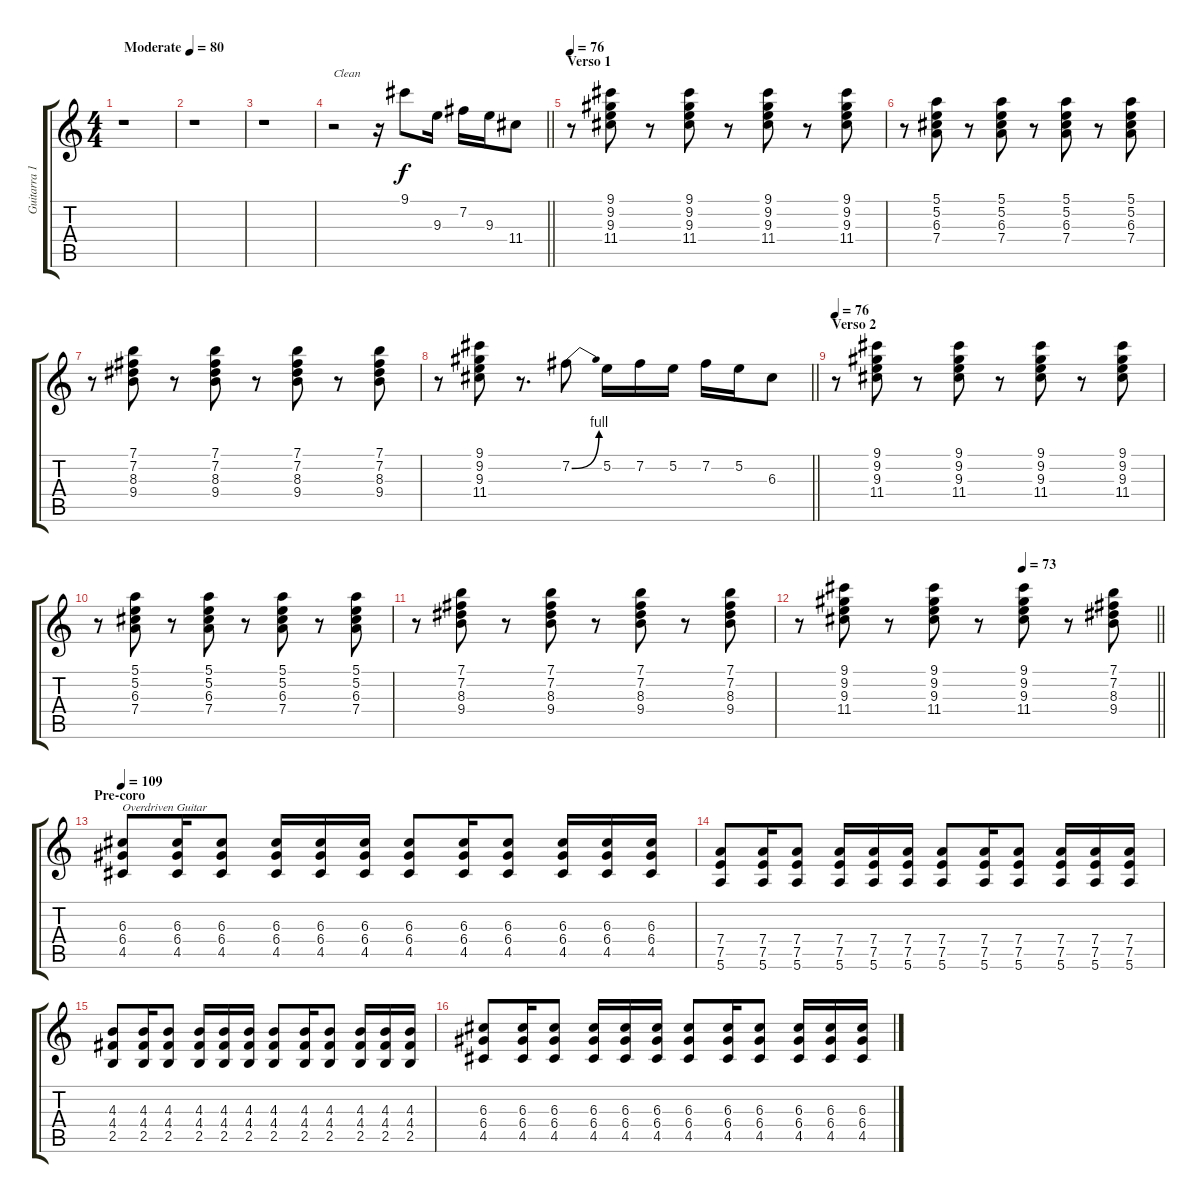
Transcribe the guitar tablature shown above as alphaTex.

\track ("Guitarra 1 (Alexis Korfiatis)" "Guitarra 1") {instrument electricguitarclean}
\staff {score tabs}
\tuning (E4 B3 G3 D3 A2 E2) {hide}
\ts (4 4)
\tempo (80 "Moderate")
\clef g2
\ks c
r.1{dy f instrument electricguitarclean} |
r.1 |
r.1 |
\barLineRight lightlight
r.2{txt "Clean"} r.16 9.1.8 9.3.16 7.2.16 9.3.16 11.4.8 |
\section ("" "Verso 1")
\tempo 76
r.8{volume 11} (9.1 9.2 9.3 11.4).8 r.8 (9.1 9.2 9.3 11.4).8 r.8 (9.1 9.2 9.3 11.4).8 r.8 (9.1 9.2 9.3 11.4).8 |
r.8 (5.1 5.2 6.3 7.4).8 r.8 (5.1 5.2 6.3 7.4).8 r.8 (5.1 5.2 6.3 7.4).8 r.8 (5.1 5.2 6.3 7.4).8 |
r.8 (7.1 7.2 8.3 9.4).8 r.8 (7.1 7.2 8.3 9.4).8 r.8 (7.1 7.2 8.3 9.4).8 r.8 (7.1 7.2 8.3 9.4).8 |
\barLineRight lightlight
r.8 (9.1 9.2 9.3 11.4).8 r.8{d} 7.2{be (bend 0 0 60 4)}.8 5.2.16 7.2.16 5.2.16 7.2.16 5.2.16 6.3.8 |
\section ("" "Verso 2")
\tempo 76
r.8 (9.1 9.2 9.3 11.4).8 r.8 (9.1 9.2 9.3 11.4).8 r.8 (9.1 9.2 9.3 11.4).8 r.8 (9.1 9.2 9.3 11.4).8 |
r.8 (5.1 5.2 6.3 7.4).8 r.8 (5.1 5.2 6.3 7.4).8 r.8 (5.1 5.2 6.3 7.4).8 r.8 (5.1 5.2 6.3 7.4).8 |
r.8 (7.1 7.2 8.3 9.4).8 r.8 (7.1 7.2 8.3 9.4).8 r.8 (7.1 7.2 8.3 9.4).8 r.8 (7.1 7.2 8.3 9.4).8 |
\tempo (73 0.625)
\barLineRight lightlight
r.8 (9.1 9.2 9.3 11.4).8 r.8 (9.1 9.2 9.3 11.4).8 r.8 (9.1 9.2 9.3 11.4).8 r.8 (7.1 7.2 8.3 9.4).8 |
\section ("" "Pre-coro")
\tempo 111
\tempo 109
(6.3 6.4 4.5).8{txt "Overdriven Guitar" volume 12 instrument overdrivenguitar} (6.3 6.4 4.5).16 (6.3 6.4 4.5).8 (6.3 6.4 4.5).16 (6.3 6.4 4.5).16 (6.3 6.4 4.5).16 (6.3 6.4 4.5).8 (6.3 6.4 4.5).16 (6.3 6.4 4.5).8 (6.3 6.4 4.5).16 (6.3 6.4 4.5).16 (6.3 6.4 4.5).16 |
(7.4 7.5 5.6).8 (7.4 7.5 5.6).16 (7.4 7.5 5.6).8 (7.4 7.5 5.6).16 (7.4 7.5 5.6).16 (7.4 7.5 5.6).16 (7.4 7.5 5.6).8 (7.4 7.5 5.6).16 (7.4 7.5 5.6).8 (7.4 7.5 5.6).16 (7.4 7.5 5.6).16 (7.4 7.5 5.6).16 |
(4.3 4.4 2.5).8 (4.3 4.4 2.5).16 (4.3 4.4 2.5).8 (4.3 4.4 2.5).16 (4.3 4.4 2.5).16 (4.3 4.4 2.5).16 (4.3 4.4 2.5).8 (4.3 4.4 2.5).16 (4.3 4.4 2.5).8 (4.3 4.4 2.5).16 (4.3 4.4 2.5).16 (4.3 4.4 2.5).16 |
(6.3 6.4 4.5).8 (6.3 6.4 4.5).16 (6.3 6.4 4.5).8 (6.3 6.4 4.5).16 (6.3 6.4 4.5).16 (6.3 6.4 4.5).16 (6.3 6.4 4.5).8 (6.3 6.4 4.5).16 (6.3 6.4 4.5).8 (6.3 6.4 4.5).16 (6.3 6.4 4.5).16 (6.3 6.4 4.5).16
